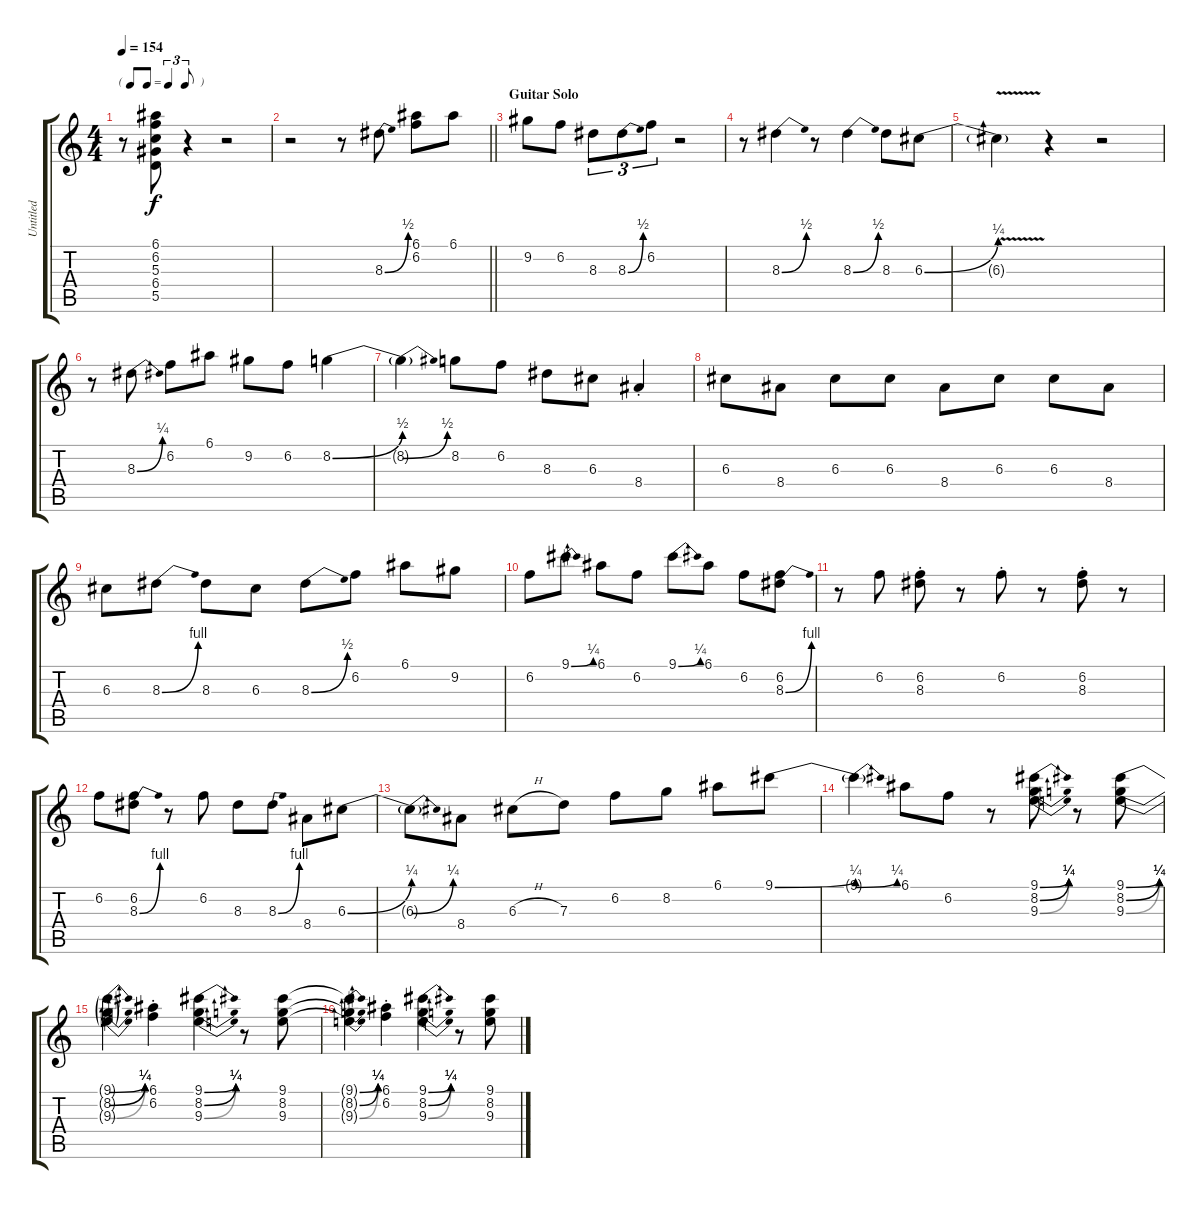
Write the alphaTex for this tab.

\track ("Untitled" "Untitled") {instrument acousticguitarnylon}
\staff {score tabs}
\tuning (E4 B3 G3 D3 A2 E2) {hide}
\ts (4 4)
\tf triplet8th
\tempo 154
\clef g2
\ks c
r.8{dy f} (6.1 6.2 5.3 6.4 5.5).8 r.4 r.2 |
\barLineRight lightlight
r.2 r.8 8.3{be (bend 0 0 60 2)}.8 (6.1 6.2).8 6.1.8 |
\section ("" "Guitar Solo")
9.2.8 6.2.8 8.3.8{tu (3 2)} 8.3{be (bend 0 0 60 2)}.8{tu (3 2)} 6.2.8{tu (3 2)} r.2 |
r.8 8.3{be (bend 0 0 60 2)}.4 r.8 8.3{be (bend 0 0 60 2)}.4 8.3.8 6.3{be (bend 0 0 60 1)}.8 |
6.3{v t}.4 r.4 r.2 |
r.8 8.3{be (bend 0 0 60 1)}.8 6.2.8 6.1.8 9.2.8 6.2.8 8.2{be (bend 0 0 60 2)}.4 |
8.2{be (bend 0 0 60 2) t}.4 8.2.8 6.2.8 8.3.8 6.3.8 8.4{st}.4 |
6.3.8 8.4.8 6.3.8 6.3.8 8.4.8 6.3.8 6.3.8 8.4.8 |
6.3.8 8.3{be (bend 0 0 60 4)}.8 8.3.8 6.3.8 8.3{be (bend 0 0 60 2)}.8 6.2.8 6.1.8 9.2.8 |
6.2.8 9.1{be (bend 0 0 60 1)}.8 6.1.8 6.2.8 9.1{be (bend 0 0 60 1)}.8 6.1.8 6.2.8 (6.2 8.3{be (bend 0 0 60 4)}).8 |
r.8 6.2.8 (6.2{st} 8.3{st}).8 r.8 6.2{st}.8 r.8 (6.2{st} 8.3{st}).8 r.8 |
6.2.8 (6.2 8.3{be (bend 0 0 60 4)}).8 r.8 6.2.8 8.3.8 8.3{be (bend 0 0 60 4)}.8 8.4.8 6.3{be (bend 0 0 60 1)}.8 |
6.3{be (bend 0 0 60 1) t}.8 8.4.8 6.3{h}.8 7.3.8 6.2.8 8.2.8 6.1.8 9.1{be (bend 0 0 60 1)}.8 |
9.1{be (bend 0 0 60 1) t}.4 6.1.8 6.2.8 r.8 (9.1{be (bend 0 0 60 1)} 8.2{be (bend 0 0 60 1)} 9.3{be (bend 0 0 60 1)}).8 r.8 (9.1{be (bend 0 0 60 1)} 8.2{be (bend 0 0 60 1)} 9.3{be (bend 0 0 60 1)}).8 |
(9.1{be (bend 0 0 60 1) t} 8.2{be (bend 0 0 60 1) t} 9.3{be (bend 0 0 60 1) t}).4 (6.1{st} 6.2{st}).4 (9.1{be (bend 0 0 60 1)} 8.2{be (bend 0 0 60 1)} 9.3{be (bend 0 0 60 1)}).4 r.8 (9.1 8.2 9.3).8 |
(9.1{be (bend 0 0 60 1) t} 8.2{be (bend 0 0 60 1) t} 9.3{be (bend 0 0 60 1) t}).4 (6.1{st} 6.2{st}).4 (9.1{be (bend 0 0 60 1)} 8.2{be (bend 0 0 60 1)} 9.3{be (bend 0 0 60 1)}).4 r.8 (9.1 8.2 9.3).8
